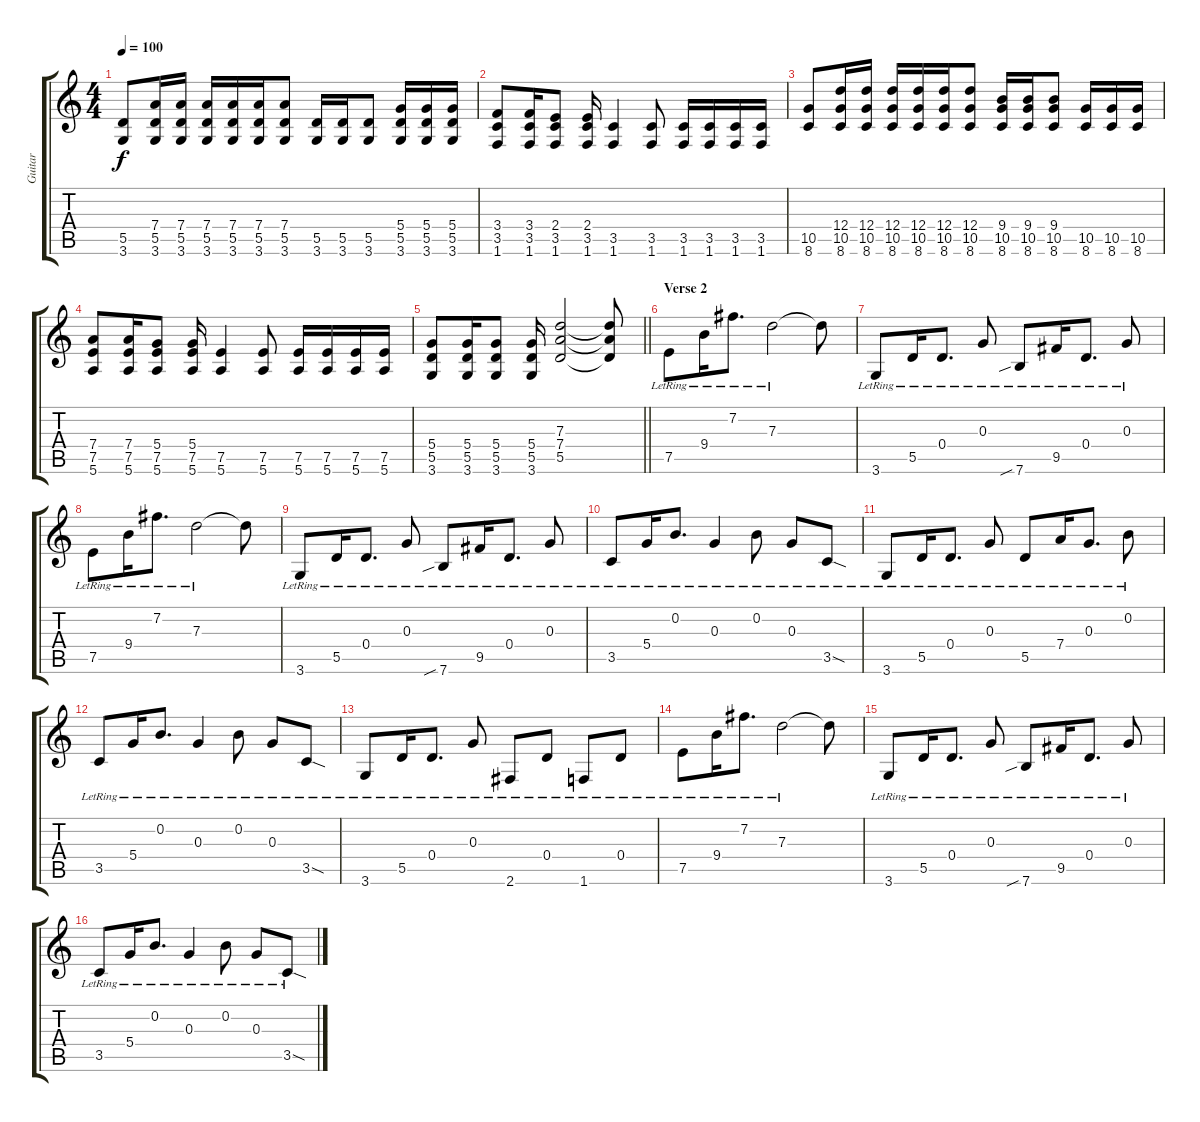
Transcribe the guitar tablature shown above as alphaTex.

\track ("Guitar" "Guitar") {instrument acousticguitarsteel}
\staff {score tabs}
\tuning (E4 B3 G3 D3 A2 E2) {hide}
\ts (4 4)
\tempo 100
\clef g2
\ks c
(5.5 3.6).8{dy f} (7.4 5.5 3.6).16 (7.4 5.5 3.6).16 (7.4 5.5 3.6).16 (7.4 5.5 3.6).16 (7.4 5.5 3.6).16 (7.4 5.5 3.6).8 (5.5 3.6).16 (5.5 3.6).16 (5.5 3.6).8 (5.4 5.5 3.6).16 (5.4 5.5 3.6).16 (5.4 5.5 3.6).16 |
(3.4 3.5 1.6).8 (3.4 3.5 1.6).16 (2.4 3.5 1.6).8 (2.4 3.5 1.6).16 (3.5 1.6).4 (3.5 1.6).8 (3.5 1.6).16 (3.5 1.6).16 (3.5 1.6).16 (3.5 1.6).16 |
(10.5 8.6).8 (12.4 10.5 8.6).16 (12.4 10.5 8.6).16 (12.4 10.5 8.6).16 (12.4 10.5 8.6).16 (12.4 10.5 8.6).16 (12.4 10.5 8.6).8 (9.4 10.5 8.6).16 (9.4 10.5 8.6).16 (9.4 10.5 8.6).8 (10.5 8.6).16 (10.5 8.6).16 (10.5 8.6).16 |
(7.4 7.5 5.6).8 (7.4 7.5 5.6).16 (5.4 7.5 5.6).8 (5.4 7.5 5.6).16 (7.5 5.6).4 (7.5 5.6).8 (7.5 5.6).16 (7.5 5.6).16 (7.5 5.6).16 (7.5 5.6).16 |
\barLineRight lightlight
(5.4 5.5 3.6).8 (5.4 5.5 3.6).16 (5.4 5.5 3.6).8 (5.4 5.5 3.6).16 (7.3 7.4 5.5).2 (7.3{t} 7.4{t} 5.5{t}).8 |
\section ("" "Verse 2")
7.5{lr}.8 9.4{lr}.16 7.2{lr}.8{d} 7.3{lr}.2 7.3{t}.8 |
3.6{lr}.8 5.5{lr}.16 0.4{lr}.8{d} 0.3{lr}.8 7.6{sib lr}.8 9.5{lr}.16 0.4{lr}.8{d} 0.3{lr}.8 |
7.5{lr}.8 9.4{lr}.16 7.2{lr}.8{d} 7.3{lr}.2 7.3{t}.8 |
3.6{lr}.8 5.5{lr}.16 0.4{lr}.8{d} 0.3{lr}.8 7.6{sib lr}.8 9.5{lr}.16 0.4{lr}.8{d} 0.3{lr}.8 |
3.5{lr}.8 5.4{lr}.16 0.2{lr}.8{d} 0.3{lr}.4 0.2{lr}.8 0.3{lr}.8 3.5{sod lr}.8 |
3.6{lr}.8 5.5{lr}.16 0.4{lr}.8{d} 0.3{lr}.8 5.5{lr}.8 7.4{lr}.16 0.3{lr}.8{d} 0.2{lr}.8 |
3.5{lr}.8 5.4{lr}.16 0.2{lr}.8{d} 0.3{lr}.4 0.2{lr}.8 0.3{lr}.8 3.5{sod lr}.8 |
3.6{lr}.8 5.5{lr}.16 0.4{lr}.8{d} 0.3{lr}.8 2.6{lr}.8 0.4{lr}.8 1.6{lr}.8 0.4{lr}.8 |
7.5{lr}.8 9.4{lr}.16 7.2{lr}.8{d} 7.3{lr}.2 7.3{t}.8 |
3.6{lr}.8 5.5{lr}.16 0.4{lr}.8{d} 0.3{lr}.8 7.6{sib lr}.8 9.5{lr}.16 0.4{lr}.8{d} 0.3{lr}.8 |
3.5{lr}.8 5.4{lr}.16 0.2{lr}.8{d} 0.3{lr}.4 0.2{lr}.8 0.3{lr}.8 3.5{sod lr}.8
